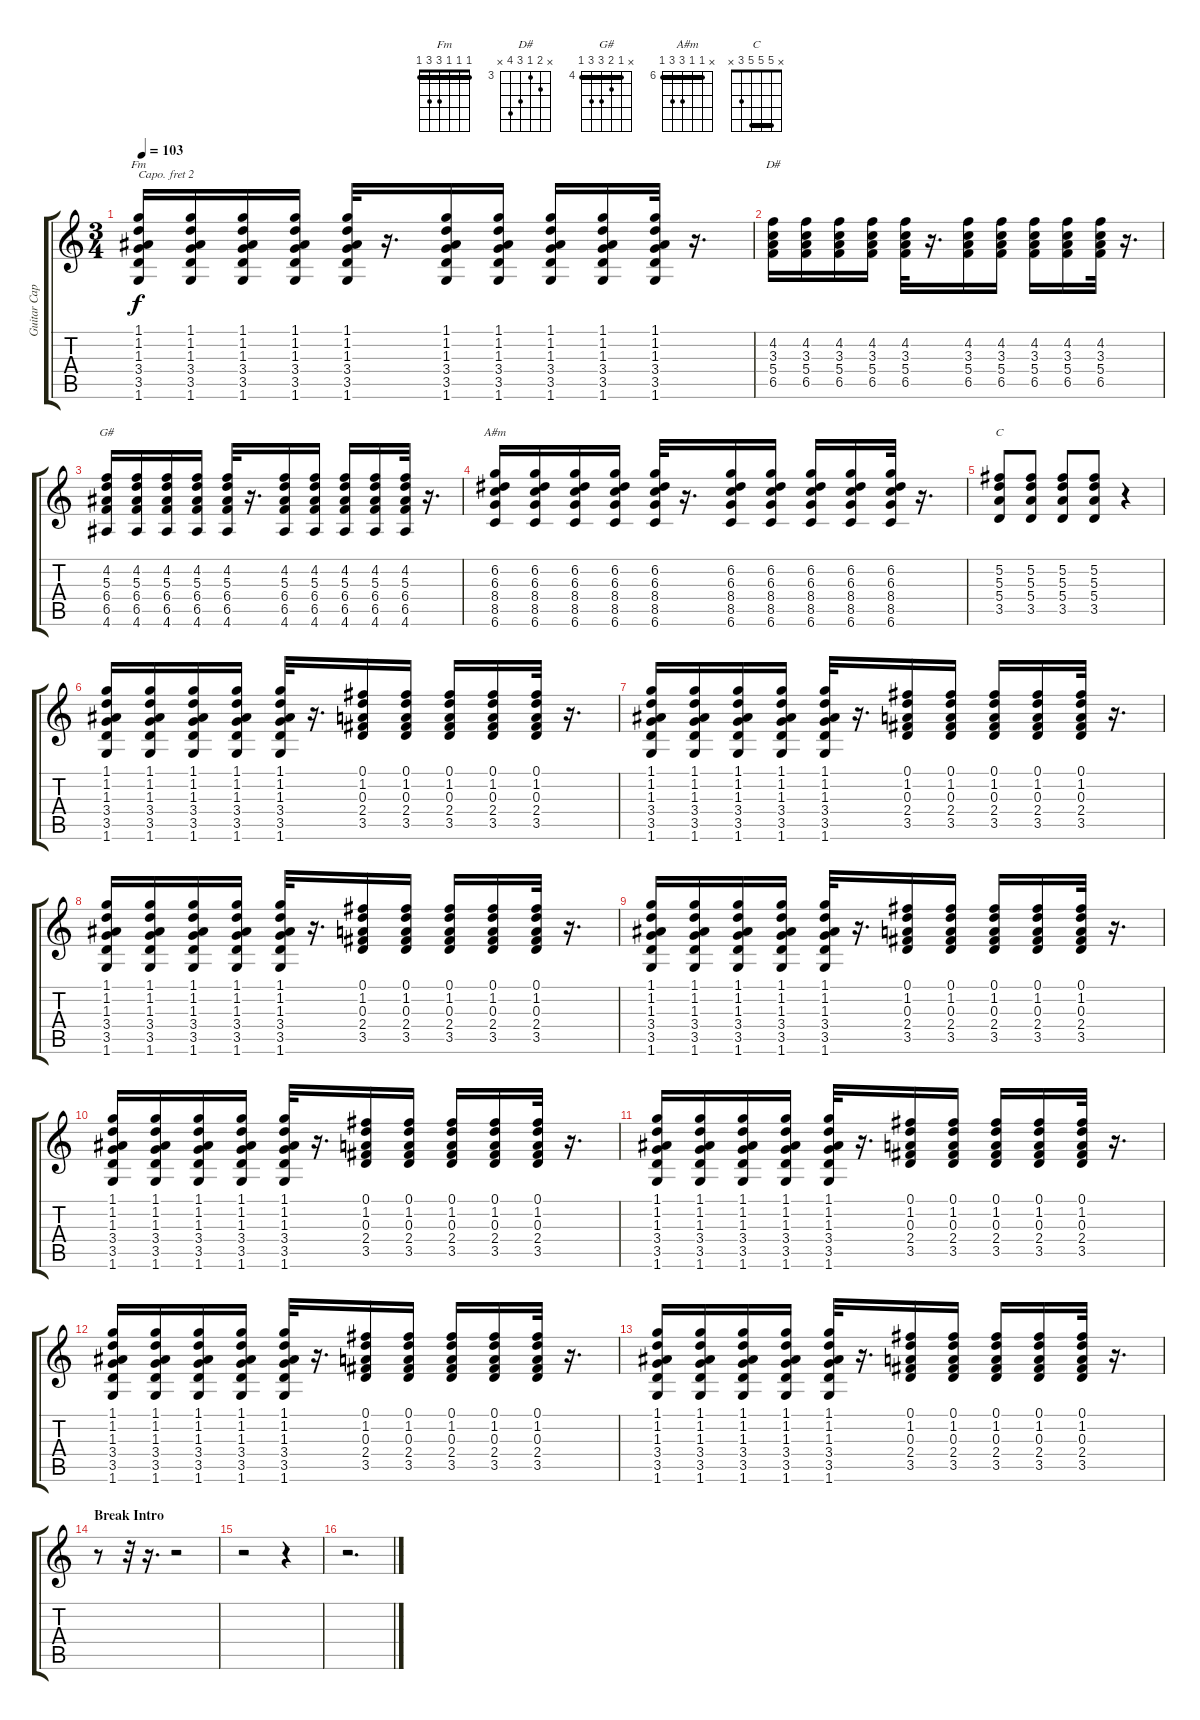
\track ("Guitar Capo 2" "Guitar Cap") {instrument acousticguitarnylon}
\staff {score tabs}
\capo 2
\tuning (E4 B3 G3 D3 A2 E2) {hide}
\chord ("Fm" 1 1 1 3 3 1) {barre 1}
\chord ("D#" x 4 3 5 6 x) {firstfret 3}
\chord ("G#" x 4 5 6 6 4) {firstfret 4 barre 4}
\chord ("A#m" x 6 6 8 8 6) {firstfret 6 barre 6}
\chord ("C" x 5 5 5 3 x) {barre 5}
\ts (3 4)
\tempo 103
\clef g2
\ks c
(1.1 1.2 1.3 3.4 3.5 1.6).16{ch "Fm" dy f} (1.1 1.2 1.3 3.4 3.5 1.6).16 (1.1 1.2 1.3 3.4 3.5 1.6).16 (1.1 1.2 1.3 3.4 3.5 1.6).16 (1.1 1.2 1.3 3.4 3.5 1.6).32 r.16{d} (1.1 1.2 1.3 3.4 3.5 1.6).16 (1.1 1.2 1.3 3.4 3.5 1.6).16 (1.1 1.2 1.3 3.4 3.5 1.6).16 (1.1 1.2 1.3 3.4 3.5 1.6).16 (1.1 1.2 1.3 3.4 3.5 1.6).32 r.16{d} |
(4.2 3.3 5.4 6.5).16{ch "D#"} (4.2 3.3 5.4 6.5).16 (4.2 3.3 5.4 6.5).16 (4.2 3.3 5.4 6.5).16 (4.2 3.3 5.4 6.5).32 r.16{d} (4.2 3.3 5.4 6.5).16 (4.2 3.3 5.4 6.5).16 (4.2 3.3 5.4 6.5).16 (4.2 3.3 5.4 6.5).16 (4.2 3.3 5.4 6.5).32 r.16{d} |
(4.2 5.3 6.4 6.5 4.6).16{ch "G#"} (4.2 5.3 6.4 6.5 4.6).16 (4.2 5.3 6.4 6.5 4.6).16 (4.2 5.3 6.4 6.5 4.6).16 (4.2 5.3 6.4 6.5 4.6).32 r.16{d} (4.2 5.3 6.4 6.5 4.6).16 (4.2 5.3 6.4 6.5 4.6).16 (4.2 5.3 6.4 6.5 4.6).16 (4.2 5.3 6.4 6.5 4.6).16 (4.2 5.3 6.4 6.5 4.6).32 r.16{d} |
(6.2 6.3 8.4 8.5 6.6).16{ch "A#m"} (6.2 6.3 8.4 8.5 6.6).16 (6.2 6.3 8.4 8.5 6.6).16 (6.2 6.3 8.4 8.5 6.6).16 (6.2 6.3 8.4 8.5 6.6).32 r.16{d} (6.2 6.3 8.4 8.5 6.6).16 (6.2 6.3 8.4 8.5 6.6).16 (6.2 6.3 8.4 8.5 6.6).16 (6.2 6.3 8.4 8.5 6.6).16 (6.2 6.3 8.4 8.5 6.6).32 r.16{d} |
(5.2 5.3 5.4 3.5).8{ch "C"} (5.2 5.3 5.4 3.5).8 (5.2 5.3 5.4 3.5).8 (5.2 5.3 5.4 3.5).8 r.4 |
(1.1 1.2 1.3 3.4 3.5 1.6).16 (1.1 1.2 1.3 3.4 3.5 1.6).16 (1.1 1.2 1.3 3.4 3.5 1.6).16 (1.1 1.2 1.3 3.4 3.5 1.6).16 (1.1 1.2 1.3 3.4 3.5 1.6).32 r.16{d} (0.1 1.2 0.3 2.4 3.5).16 (0.1 1.2 0.3 2.4 3.5).16 (0.1 1.2 0.3 2.4 3.5).16 (0.1 1.2 0.3 2.4 3.5).16 (0.1 1.2 0.3 2.4 3.5).32 r.16{d} |
(1.1 1.2 1.3 3.4 3.5 1.6).16 (1.1 1.2 1.3 3.4 3.5 1.6).16 (1.1 1.2 1.3 3.4 3.5 1.6).16 (1.1 1.2 1.3 3.4 3.5 1.6).16 (1.1 1.2 1.3 3.4 3.5 1.6).32 r.16{d} (0.1 1.2 0.3 2.4 3.5).16 (0.1 1.2 0.3 2.4 3.5).16 (0.1 1.2 0.3 2.4 3.5).16 (0.1 1.2 0.3 2.4 3.5).16 (0.1 1.2 0.3 2.4 3.5).32 r.16{d} |
(1.1 1.2 1.3 3.4 3.5 1.6).16 (1.1 1.2 1.3 3.4 3.5 1.6).16 (1.1 1.2 1.3 3.4 3.5 1.6).16 (1.1 1.2 1.3 3.4 3.5 1.6).16 (1.1 1.2 1.3 3.4 3.5 1.6).32 r.16{d} (0.1 1.2 0.3 2.4 3.5).16 (0.1 1.2 0.3 2.4 3.5).16 (0.1 1.2 0.3 2.4 3.5).16 (0.1 1.2 0.3 2.4 3.5).16 (0.1 1.2 0.3 2.4 3.5).32 r.16{d} |
(1.1 1.2 1.3 3.4 3.5 1.6).16 (1.1 1.2 1.3 3.4 3.5 1.6).16 (1.1 1.2 1.3 3.4 3.5 1.6).16 (1.1 1.2 1.3 3.4 3.5 1.6).16 (1.1 1.2 1.3 3.4 3.5 1.6).32 r.16{d} (0.1 1.2 0.3 2.4 3.5).16 (0.1 1.2 0.3 2.4 3.5).16 (0.1 1.2 0.3 2.4 3.5).16 (0.1 1.2 0.3 2.4 3.5).16 (0.1 1.2 0.3 2.4 3.5).32 r.16{d} |
(1.1 1.2 1.3 3.4 3.5 1.6).16 (1.1 1.2 1.3 3.4 3.5 1.6).16 (1.1 1.2 1.3 3.4 3.5 1.6).16 (1.1 1.2 1.3 3.4 3.5 1.6).16 (1.1 1.2 1.3 3.4 3.5 1.6).32 r.16{d} (0.1 1.2 0.3 2.4 3.5).16 (0.1 1.2 0.3 2.4 3.5).16 (0.1 1.2 0.3 2.4 3.5).16 (0.1 1.2 0.3 2.4 3.5).16 (0.1 1.2 0.3 2.4 3.5).32 r.16{d} |
(1.1 1.2 1.3 3.4 3.5 1.6).16 (1.1 1.2 1.3 3.4 3.5 1.6).16 (1.1 1.2 1.3 3.4 3.5 1.6).16 (1.1 1.2 1.3 3.4 3.5 1.6).16 (1.1 1.2 1.3 3.4 3.5 1.6).32 r.16{d} (0.1 1.2 0.3 2.4 3.5).16 (0.1 1.2 0.3 2.4 3.5).16 (0.1 1.2 0.3 2.4 3.5).16 (0.1 1.2 0.3 2.4 3.5).16 (0.1 1.2 0.3 2.4 3.5).32 r.16{d} |
(1.1 1.2 1.3 3.4 3.5 1.6).16 (1.1 1.2 1.3 3.4 3.5 1.6).16 (1.1 1.2 1.3 3.4 3.5 1.6).16 (1.1 1.2 1.3 3.4 3.5 1.6).16 (1.1 1.2 1.3 3.4 3.5 1.6).32 r.16{d} (0.1 1.2 0.3 2.4 3.5).16 (0.1 1.2 0.3 2.4 3.5).16 (0.1 1.2 0.3 2.4 3.5).16 (0.1 1.2 0.3 2.4 3.5).16 (0.1 1.2 0.3 2.4 3.5).32 r.16{d} |
(1.1 1.2 1.3 3.4 3.5 1.6).16 (1.1 1.2 1.3 3.4 3.5 1.6).16 (1.1 1.2 1.3 3.4 3.5 1.6).16 (1.1 1.2 1.3 3.4 3.5 1.6).16 (1.1 1.2 1.3 3.4 3.5 1.6).32 r.16{d} (0.1 1.2 0.3 2.4 3.5).16 (0.1 1.2 0.3 2.4 3.5).16 (0.1 1.2 0.3 2.4 3.5).16 (0.1 1.2 0.3 2.4 3.5).16 (0.1 1.2 0.3 2.4 3.5).32 r.16{d} |
\section ("" "Break Intro")
r.8 r.32 r.16{d} r.2 |
r.2 r.4 |
r.2{d}
